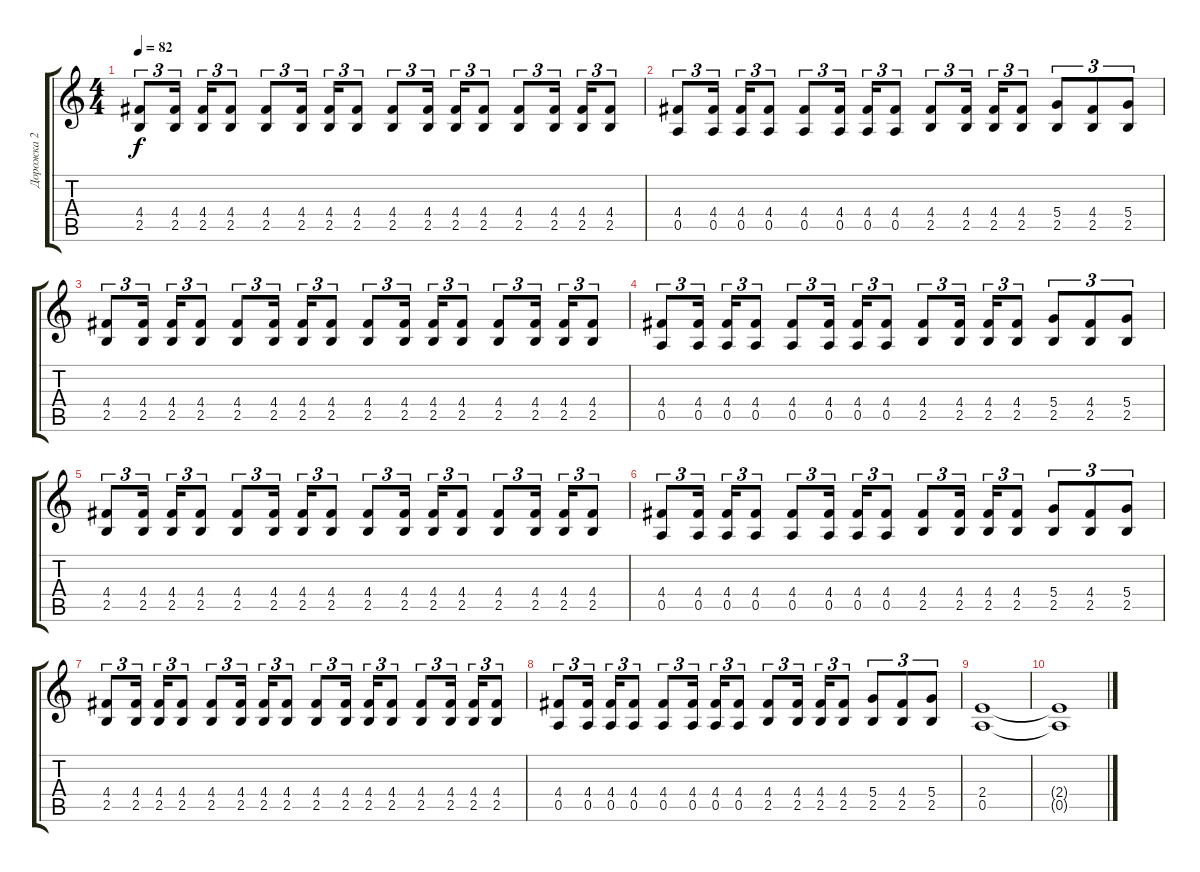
\track ("Дорожка 2" "Дорожка 2") {instrument acousticguitarsteel}
\staff {score tabs}
\tuning (E4 B3 G3 D3 A2 E2) {hide}
\ts (4 4)
\tempo 82
\clef g2
\ks c
(4.4 2.5).8{tu (3 2) dy f instrument distortionguitar} (4.4 2.5).16{tu (3 2)} (4.4 2.5).16{tu (3 2)} (4.4 2.5).8{tu (3 2)} (4.4 2.5).8{tu (3 2)} (4.4 2.5).16{tu (3 2)} (4.4 2.5).16{tu (3 2)} (4.4 2.5).8{tu (3 2)} (4.4 2.5).8{tu (3 2)} (4.4 2.5).16{tu (3 2)} (4.4 2.5).16{tu (3 2)} (4.4 2.5).8{tu (3 2)} (4.4 2.5).8{tu (3 2)} (4.4 2.5).16{tu (3 2)} (4.4 2.5).16{tu (3 2)} (4.4 2.5).8{tu (3 2)} |
(4.4 0.5).8{tu (3 2)} (4.4 0.5).16{tu (3 2)} (4.4 0.5).16{tu (3 2)} (4.4 0.5).8{tu (3 2)} (4.4 0.5).8{tu (3 2)} (4.4 0.5).16{tu (3 2)} (4.4 0.5).16{tu (3 2)} (4.4 0.5).8{tu (3 2)} (4.4 2.5).8{tu (3 2)} (4.4 2.5).16{tu (3 2)} (4.4 2.5).16{tu (3 2)} (4.4 2.5).8{tu (3 2)} (5.4 2.5).8{tu (3 2)} (4.4 2.5).8{tu (3 2)} (5.4 2.5).8{tu (3 2)} |
(4.4 2.5).8{tu (3 2)} (4.4 2.5).16{tu (3 2)} (4.4 2.5).16{tu (3 2)} (4.4 2.5).8{tu (3 2)} (4.4 2.5).8{tu (3 2)} (4.4 2.5).16{tu (3 2)} (4.4 2.5).16{tu (3 2)} (4.4 2.5).8{tu (3 2)} (4.4 2.5).8{tu (3 2)} (4.4 2.5).16{tu (3 2)} (4.4 2.5).16{tu (3 2)} (4.4 2.5).8{tu (3 2)} (4.4 2.5).8{tu (3 2)} (4.4 2.5).16{tu (3 2)} (4.4 2.5).16{tu (3 2)} (4.4 2.5).8{tu (3 2)} |
(4.4 0.5).8{tu (3 2)} (4.4 0.5).16{tu (3 2)} (4.4 0.5).16{tu (3 2)} (4.4 0.5).8{tu (3 2)} (4.4 0.5).8{tu (3 2)} (4.4 0.5).16{tu (3 2)} (4.4 0.5).16{tu (3 2)} (4.4 0.5).8{tu (3 2)} (4.4 2.5).8{tu (3 2)} (4.4 2.5).16{tu (3 2)} (4.4 2.5).16{tu (3 2)} (4.4 2.5).8{tu (3 2)} (5.4 2.5).8{tu (3 2)} (4.4 2.5).8{tu (3 2)} (5.4 2.5).8{tu (3 2)} |
(4.4 2.5).8{tu (3 2)} (4.4 2.5).16{tu (3 2)} (4.4 2.5).16{tu (3 2)} (4.4 2.5).8{tu (3 2)} (4.4 2.5).8{tu (3 2)} (4.4 2.5).16{tu (3 2)} (4.4 2.5).16{tu (3 2)} (4.4 2.5).8{tu (3 2)} (4.4 2.5).8{tu (3 2)} (4.4 2.5).16{tu (3 2)} (4.4 2.5).16{tu (3 2)} (4.4 2.5).8{tu (3 2)} (4.4 2.5).8{tu (3 2)} (4.4 2.5).16{tu (3 2)} (4.4 2.5).16{tu (3 2)} (4.4 2.5).8{tu (3 2)} |
(4.4 0.5).8{tu (3 2)} (4.4 0.5).16{tu (3 2)} (4.4 0.5).16{tu (3 2)} (4.4 0.5).8{tu (3 2)} (4.4 0.5).8{tu (3 2)} (4.4 0.5).16{tu (3 2)} (4.4 0.5).16{tu (3 2)} (4.4 0.5).8{tu (3 2)} (4.4 2.5).8{tu (3 2)} (4.4 2.5).16{tu (3 2)} (4.4 2.5).16{tu (3 2)} (4.4 2.5).8{tu (3 2)} (5.4 2.5).8{tu (3 2)} (4.4 2.5).8{tu (3 2)} (5.4 2.5).8{tu (3 2)} |
(4.4 2.5).8{tu (3 2)} (4.4 2.5).16{tu (3 2)} (4.4 2.5).16{tu (3 2)} (4.4 2.5).8{tu (3 2)} (4.4 2.5).8{tu (3 2)} (4.4 2.5).16{tu (3 2)} (4.4 2.5).16{tu (3 2)} (4.4 2.5).8{tu (3 2)} (4.4 2.5).8{tu (3 2)} (4.4 2.5).16{tu (3 2)} (4.4 2.5).16{tu (3 2)} (4.4 2.5).8{tu (3 2)} (4.4 2.5).8{tu (3 2)} (4.4 2.5).16{tu (3 2)} (4.4 2.5).16{tu (3 2)} (4.4 2.5).8{tu (3 2)} |
(4.4 0.5).8{tu (3 2)} (4.4 0.5).16{tu (3 2)} (4.4 0.5).16{tu (3 2)} (4.4 0.5).8{tu (3 2)} (4.4 0.5).8{tu (3 2)} (4.4 0.5).16{tu (3 2)} (4.4 0.5).16{tu (3 2)} (4.4 0.5).8{tu (3 2)} (4.4 2.5).8{tu (3 2)} (4.4 2.5).16{tu (3 2)} (4.4 2.5).16{tu (3 2)} (4.4 2.5).8{tu (3 2)} (5.4 2.5).8{tu (3 2)} (4.4 2.5).8{tu (3 2)} (5.4 2.5).8{tu (3 2)} |
(2.4 0.5).1 |
(2.4{t} 0.5{t}).1
